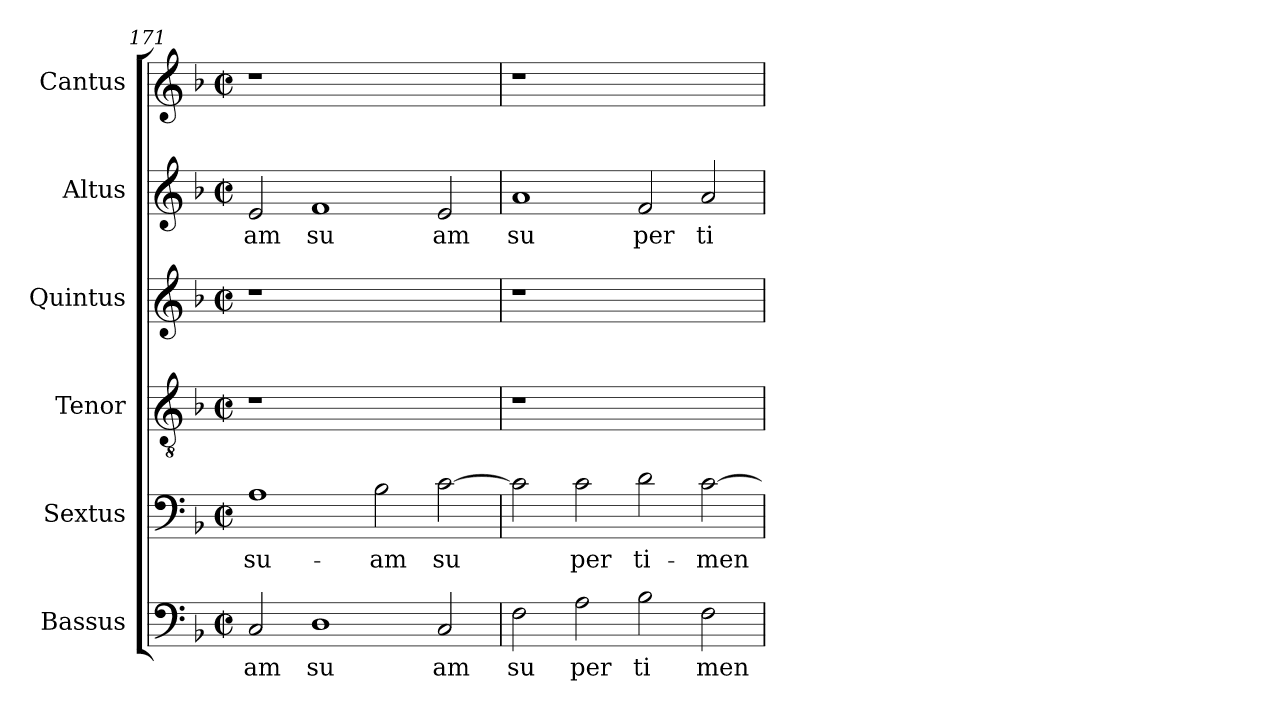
**kern	**text	**kern	**text	**kern	**kern	**kern	**text	**kern
*part6	*part6	*part5	*part5	*part4	*part3	*part2	*part2	*part1
*staff6	*staff6	*staff5	*staff5	*staff4	*staff3	*staff2	*staff2	*staff1
*I"Bassus	*	*I"Sextus	*	*I"Tenor	*I"Quintus	*I"Altus	*	*I"Cantus
*I'Bassus	*	*I'Sextus	*	*I'Tenor	*I'Quintus	*I'Altus	*	*I'Cantus
*clefF4	*	*clefF4	*	*clefGv2	*clefG2	*clefG2	*	*clefG2
*k[b-]	*	*k[b-]	*	*k[b-]	*k[b-]	*k[b-]	*	*k[b-]
*F:	*	*F:	*	*F:	*F:	*F:	*	*F:
*M2/2	*	*M2/2	*	*M2/2	*M2/2	*M2/2	*	*M2/2
*met(c|)	*	*met(c|)	*	*met(c|)	*met(c|)	*met(c|)	*	*met(c|)
=171	=171	=171	=171	=171	=171	=171	=171	=171
!	!LO:LY:b:cj	!	!LO:LY:b:cj	!	!	!	!LO:LY:b:cj	!
2C/	am	1A	su-	1r	1r	2e/	am	1r
!	!LO:LY:b:cj	!	!	!	!	!	!LO:LY:b:cj	!
1D	su	.	.	.	.	1f	su	.
!	!	!	!LO:LY:b:cj	!	!	!	!	!
.	.	2B-\	-am	1ryy	1ryy	.	.	1ryy
!	!LO:LY:b:cj	!	!LO:LY:b:cj	!	!	!	!LO:LY:b:cj	!
2C/	am	[>2c\	su-	.	.	2e/	am	.
=172	=172	=172	=172	=172	=172	=172	=172	=172
!	!LO:LY:b:cj	!	!LO:LY:b:cj	!	!	!	!LO:LY:b:cj	!
2F\	su	2c\]	--	1r	1r	1a	su	1r
!	!LO:LY:b:cj	!	!LO:LY:b:cj	!	!	!	!	!
2A\	per	2c\	-per	.	.	.	.	.
!	!LO:LY:b:cj	!	!LO:LY:b:cj	!	!	!	!LO:LY:b:cj	!
2B-\	ti	2d\	ti-	1ryy	1ryy	2f/	per	1ryy
!	!LO:LY:b:cj	!	!LO:LY:b:cj	!	!	!	!LO:LY:b:cj	!
2F\	men	[>2c\	-men-	.	.	2a/	ti	.
=	=	=	=	=	=	=	=	=
*-	*-	*-	*-	*-	*-	*-	*-	*-
